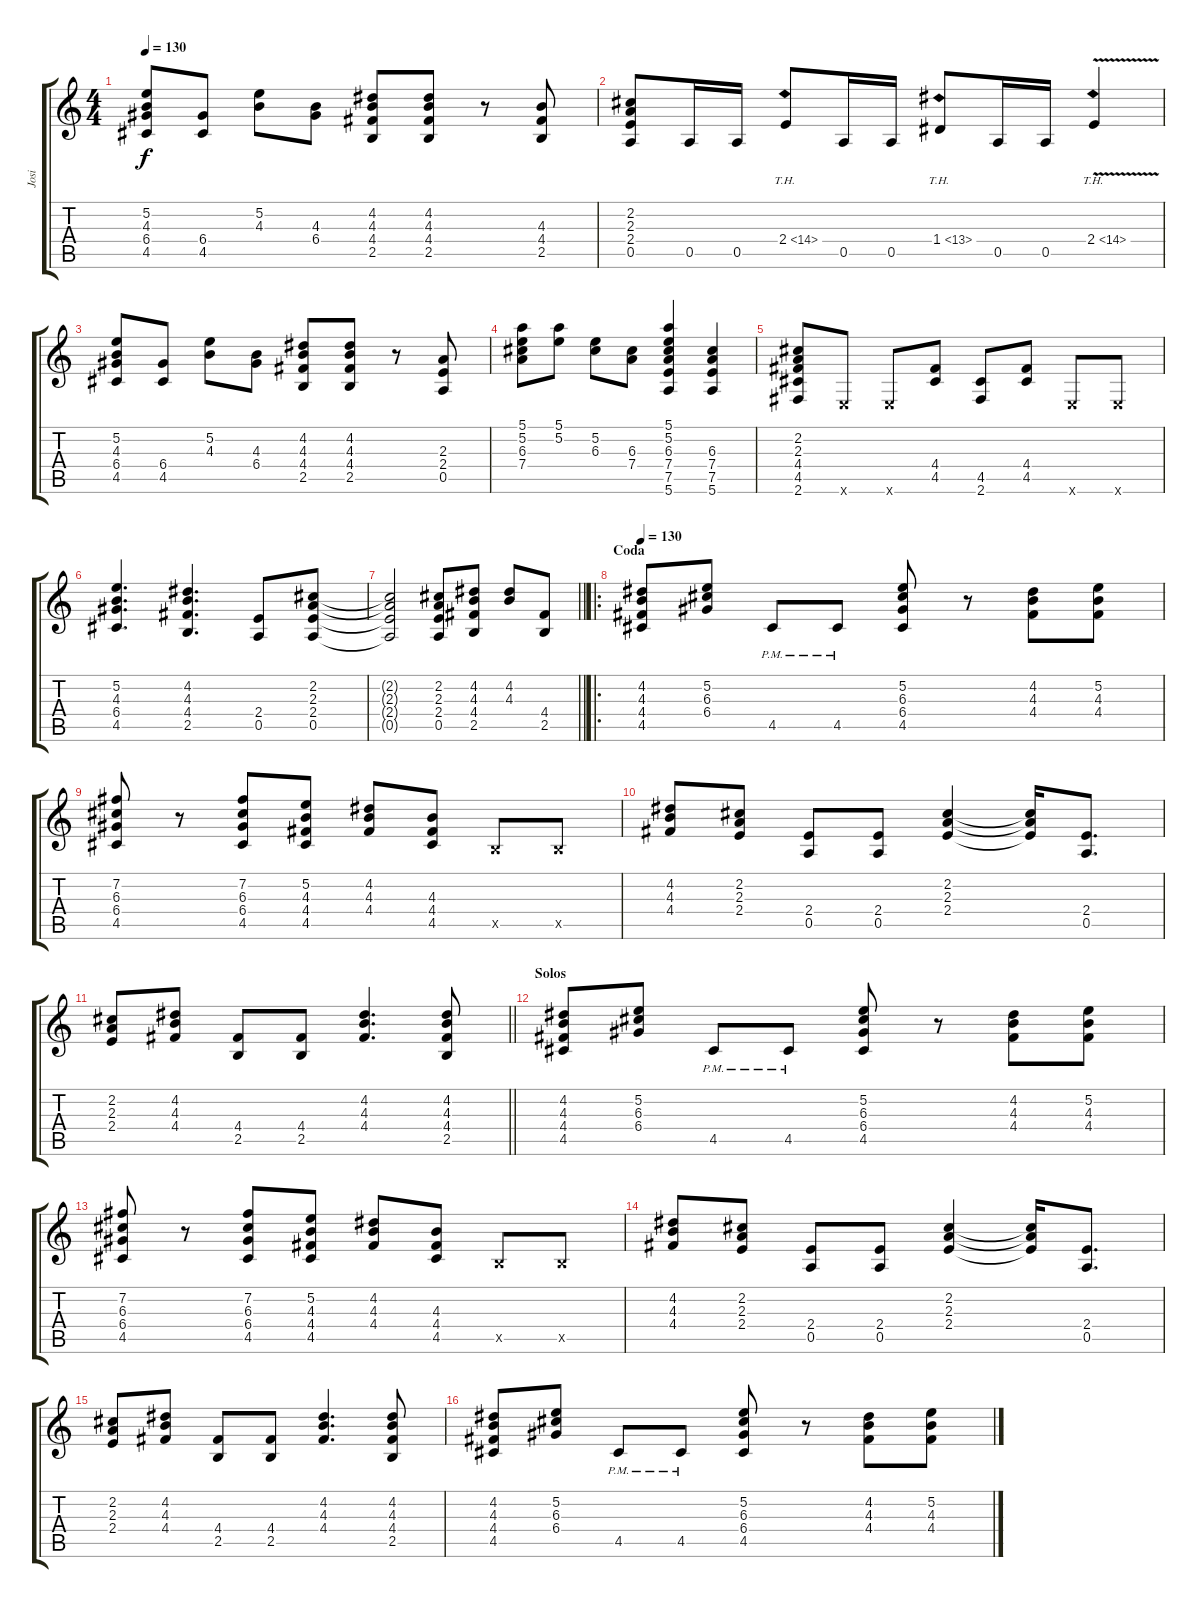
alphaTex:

\track ("Josi" "Josi") {instrument acousticguitarsteel}
\staff {score tabs}
\tuning (E4 B3 G3 D3 A2 E2) {hide}
\ts (4 4)
\tempo 130
\clef g2
\ks c
(5.2 4.3 6.4 4.5).8{dy f} (6.4 4.5).8 (5.2 4.3).8 (4.3 6.4).8 (4.2 4.3 4.4 2.5).8 (4.2 4.3 4.4 2.5).8 r.8 (4.3 4.4 2.5).8 |
(2.2 2.3 2.4 0.5).8 0.5.16 0.5.16 2.4{th 12}.8 0.5.16 0.5.16 1.4{th 12}.8 0.5.16 0.5.16 2.4{th 12 v}.4 |
(5.2 4.3 6.4 4.5).8 (6.4 4.5).8 (5.2 4.3).8 (4.3 6.4).8 (4.2 4.3 4.4 2.5).8 (4.2 4.3 4.4 2.5).8 r.8 (2.3 2.4 0.5).8 |
(5.1 5.2 6.3 7.4).8 (5.1 5.2).8 (5.2 6.3).8 (6.3 7.4).8 (5.1 5.2 6.3 7.4 7.5 5.6).4 (6.3 7.4 7.5 5.6).4 |
(2.2 2.3 4.4 4.5 2.6).8 0.6{x}.8 0.6{x}.8 (4.4 4.5).8 (4.5 2.6).8 (4.4 4.5).8 0.6{x}.8 0.6{x}.8 |
(5.2 4.3 6.4 4.5).4{d} (4.2 4.3 4.4 2.5).4{d} (2.4 0.5).8 (2.2 2.3 2.4 0.5).8 |
\barLineRight lightlight
(2.2{t} 2.3{t} 2.4{t} 0.5{t}).2 (2.2 2.3 2.4 0.5).8 (4.2 4.3 4.4 2.5).8 (4.2 4.3).8 (4.4 2.5).8 |
\ro
\section ("" "Coda")
\tempo 130
(4.2 4.3 4.4 4.5).8{instrument overdrivenguitar} (5.2 6.3 6.4).8 4.5{pm}.8 4.5{pm}.8 (5.2 6.3 6.4 4.5).8 r.8 (4.2 4.3 4.4).8 (5.2 4.3 4.4).8 |
(7.2 6.3 6.4 4.5).8 r.8 (7.2 6.3 6.4 4.5).8 (5.2 4.3 4.4 4.5).8 (4.2 4.3 4.4).8 (4.3 4.4 4.5).8 2.5{x}.8 2.5{x}.8 |
(4.2 4.3 4.4).8 (2.2 2.3 2.4).8 (2.4 0.5).8 (2.4 0.5).8 (2.2 2.3 2.4).4 (2.2{t} 2.3{t} 2.4{t}).16 (2.4 0.5).8{d} |
\barLineRight lightlight
(2.2 2.3 2.4).8 (4.2 4.3 4.4).8 (4.4 2.5).8 (4.4 2.5).8 (4.2 4.3 4.4).4{d} (4.2 4.3 4.4 2.5).8 |
\section ("" "Solos")
(4.2 4.3 4.4 4.5).8 (5.2 6.3 6.4).8 4.5{pm}.8 4.5{pm}.8 (5.2 6.3 6.4 4.5).8 r.8 (4.2 4.3 4.4).8 (5.2 4.3 4.4).8 |
(7.2 6.3 6.4 4.5).8 r.8 (7.2 6.3 6.4 4.5).8 (5.2 4.3 4.4 4.5).8 (4.2 4.3 4.4).8 (4.3 4.4 4.5).8 2.5{x}.8 2.5{x}.8 |
(4.2 4.3 4.4).8 (2.2 2.3 2.4).8 (2.4 0.5).8 (2.4 0.5).8 (2.2 2.3 2.4).4 (2.2{t} 2.3{t} 2.4{t}).16 (2.4 0.5).8{d} |
(2.2 2.3 2.4).8 (4.2 4.3 4.4).8 (4.4 2.5).8 (4.4 2.5).8 (4.2 4.3 4.4).4{d} (4.2 4.3 4.4 2.5).8 |
(4.2 4.3 4.4 4.5).8 (5.2 6.3 6.4).8 4.5{pm}.8 4.5{pm}.8 (5.2 6.3 6.4 4.5).8 r.8 (4.2 4.3 4.4).8 (5.2 4.3 4.4).8
